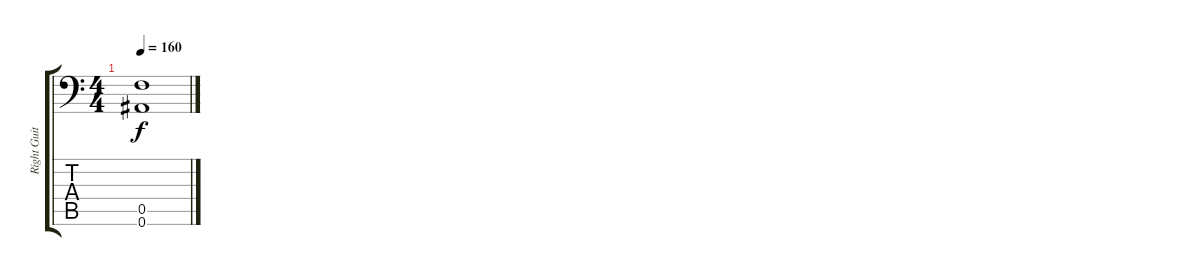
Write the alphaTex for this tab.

\track ("Right Guitar" "Right Guit") {instrument overdrivenguitar}
\staff {score tabs}
\tuning (C4 G3 Eb3 Bb2 F2 Bb1) {hide}
\ts (4 4)
\tempo 160
\clef f4
\ks c
(0.5{t} 0.6{t}).1{dy f}
